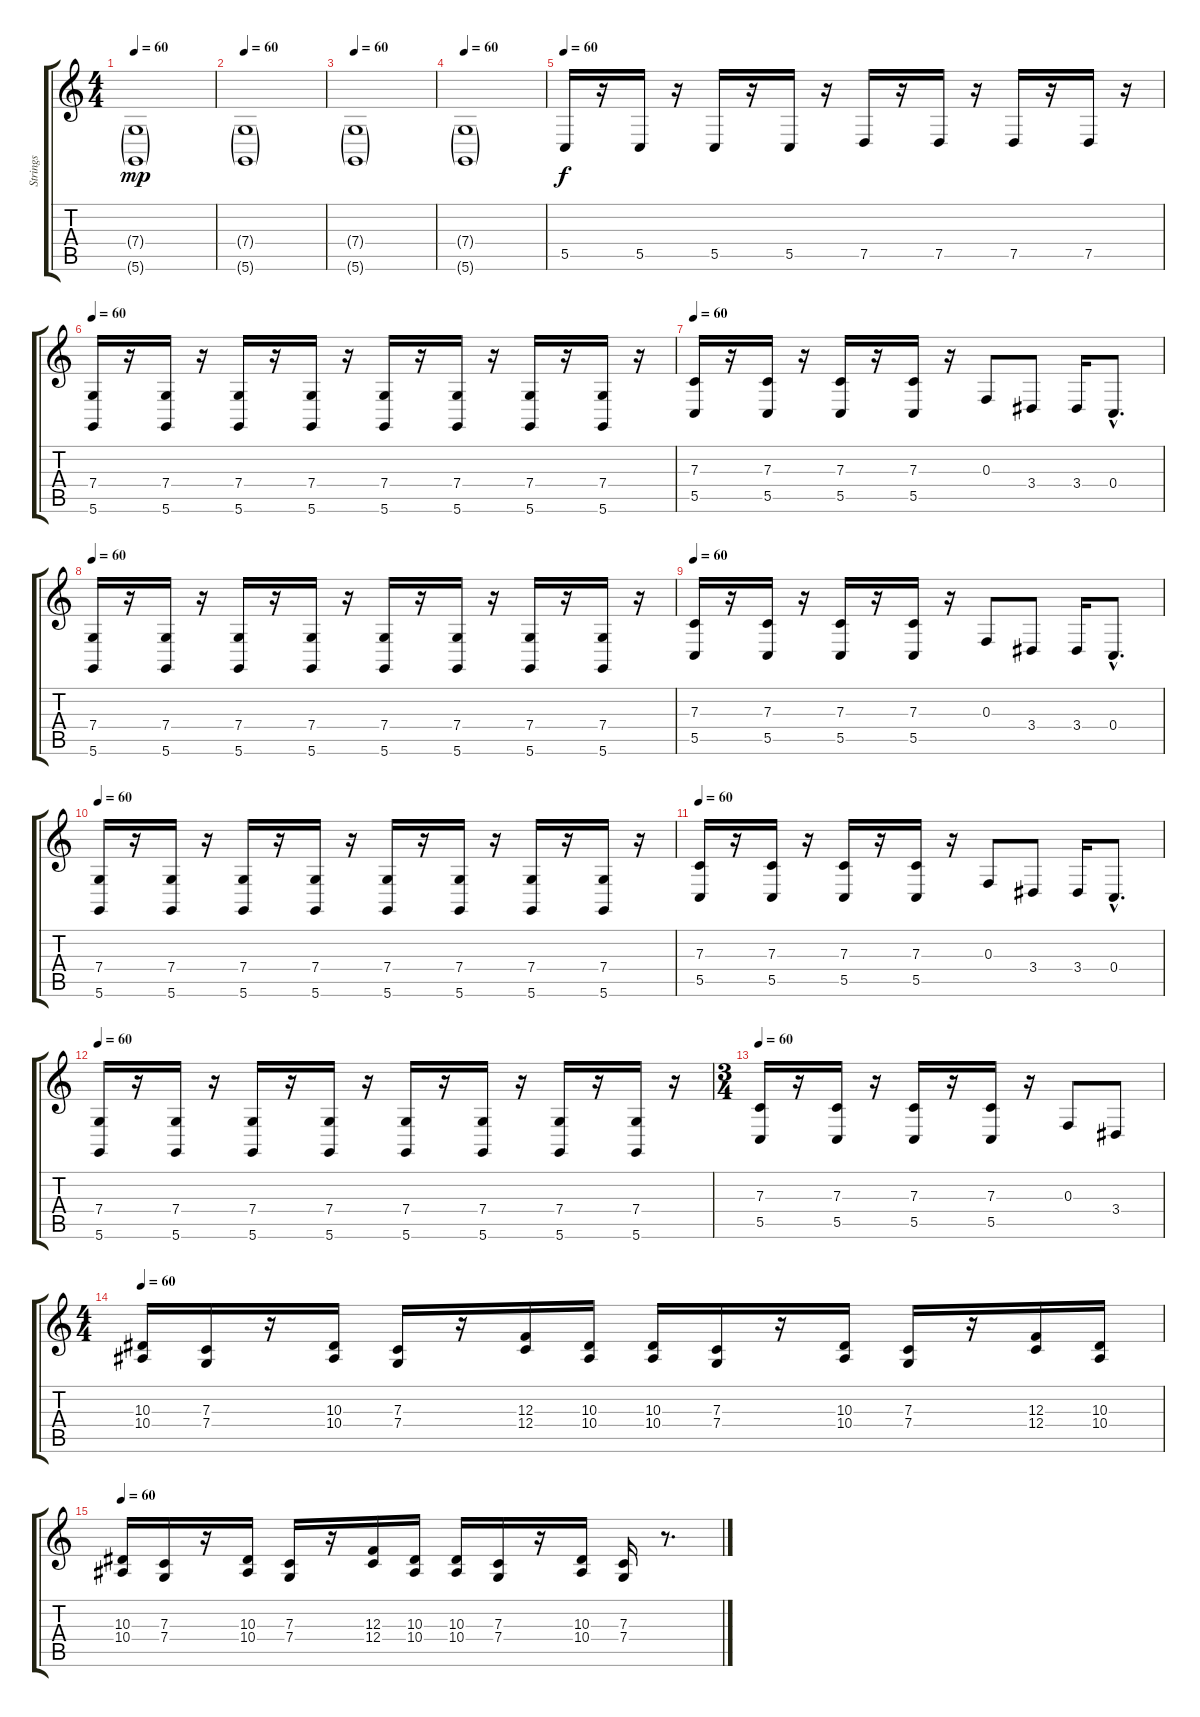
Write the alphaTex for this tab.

\track ("Strings" "Strings") {instrument stringensemble1}
\staff {score tabs}
\tuning (D4 A3 F3 C3 G2 D2) {hide}
\ts (4 4)
\tempo 60
\clef g2
\ks c
(7.4{g} 5.6{g}).1{dy mp} |
\tempo 60
(7.4{g} 5.6{g}).1 |
\tempo 60
(7.4{g} 5.6{g}).1 |
\tempo 60
(7.4{g} 5.6{g}).1 |
\tempo 60
5.5.16{dy f} r.16 5.5.16 r.16 5.5.16 r.16 5.5.16 r.16 7.5.16 r.16 7.5.16 r.16 7.5.16 r.16 7.5.16 r.16 |
\tempo 60
(7.4 5.6).16 r.16 (7.4 5.6).16 r.16 (7.4 5.6).16 r.16 (7.4 5.6).16 r.16 (7.4 5.6).16 r.16 (7.4 5.6).16 r.16 (7.4 5.6).16 r.16 (7.4 5.6).16 r.16 |
\tempo 60
(7.3 5.5).16 r.16 (7.3 5.5).16 r.16 (7.3 5.5).16 r.16 (7.3 5.5).16 r.16 0.3.8 3.4.8 3.4.16 0.4{hac}.8{d} |
\tempo 60
(7.4 5.6).16 r.16 (7.4 5.6).16 r.16 (7.4 5.6).16 r.16 (7.4 5.6).16 r.16 (7.4 5.6).16 r.16 (7.4 5.6).16 r.16 (7.4 5.6).16 r.16 (7.4 5.6).16 r.16 |
\tempo 60
(7.3 5.5).16 r.16 (7.3 5.5).16 r.16 (7.3 5.5).16 r.16 (7.3 5.5).16 r.16 0.3.8 3.4.8 3.4.16 0.4{hac}.8{d} |
\tempo 60
(7.4 5.6).16 r.16 (7.4 5.6).16 r.16 (7.4 5.6).16 r.16 (7.4 5.6).16 r.16 (7.4 5.6).16 r.16 (7.4 5.6).16 r.16 (7.4 5.6).16 r.16 (7.4 5.6).16 r.16 |
\tempo 60
(7.3 5.5).16 r.16 (7.3 5.5).16 r.16 (7.3 5.5).16 r.16 (7.3 5.5).16 r.16 0.3.8 3.4.8 3.4.16 0.4{hac}.8{d} |
\tempo 60
(7.4 5.6).16 r.16 (7.4 5.6).16 r.16 (7.4 5.6).16 r.16 (7.4 5.6).16 r.16 (7.4 5.6).16 r.16 (7.4 5.6).16 r.16 (7.4 5.6).16 r.16 (7.4 5.6).16 r.16 |
\ts (3 4)
\tempo 60
(7.3 5.5).16 r.16 (7.3 5.5).16 r.16 (7.3 5.5).16 r.16 (7.3 5.5).16 r.16 0.3.8 3.4.8 |
\ts (4 4)
\tempo 60
(10.3 10.4).16 (7.3 7.4).16 r.16 (10.3 10.4).16 (7.3 7.4).16 r.16 (12.3 12.4).16 (10.3 10.4).16 (10.3 10.4).16 (7.3 7.4).16 r.16 (10.3 10.4).16 (7.3 7.4).16 r.16 (12.3 12.4).16 (10.3 10.4).16 |
\tempo 60
(10.3 10.4).16 (7.3 7.4).16 r.16 (10.3 10.4).16 (7.3 7.4).16 r.16 (12.3 12.4).16 (10.3 10.4).16 (10.3 10.4).16 (7.3 7.4).16 r.16 (10.3 10.4).16 (7.3 7.4).16 r.8{d}
